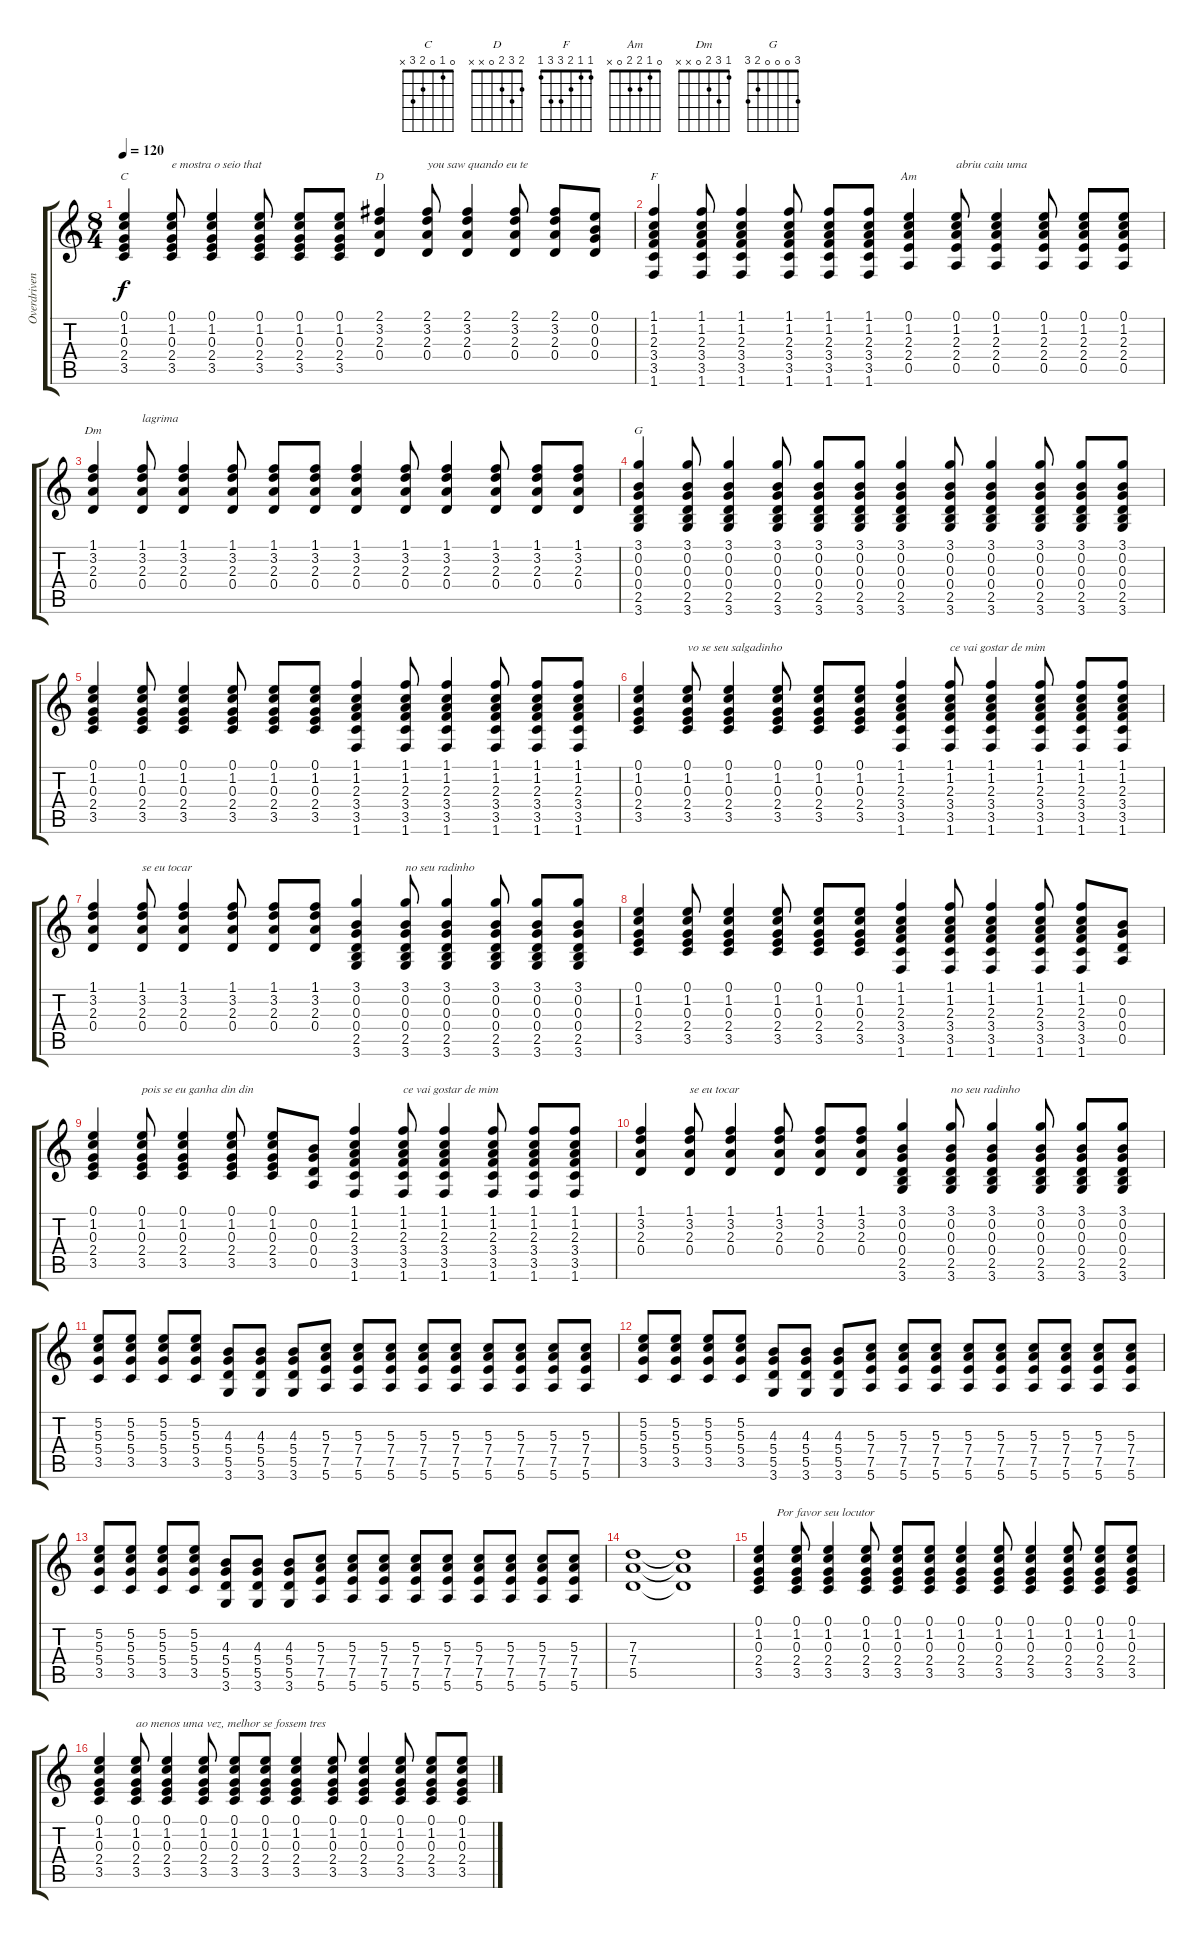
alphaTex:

\track ("Overdriven 1" "Overdriven") {instrument overdrivenguitar}
\staff {score tabs}
\tuning (E4 B3 G3 D3 A2 E2) {hide}
\chord ("C" 0 1 0 2 3 x)
\chord ("D" 2 3 2 0 x x)
\chord ("F" 1 1 2 3 3 1)
\chord ("Am" 0 1 2 2 0 x)
\chord ("Dm" 1 3 2 0 x x)
\chord ("G" 3 0 0 0 2 3)
\ts (8 4)
\tempo 120
\clef g2
\ks c
(0.1 1.2 0.3 2.4 3.5).4{ch "C" dy f} (0.1 1.2 0.3 2.4 3.5).8{txt "e mostra o seio that "} (0.1 1.2 0.3 2.4 3.5).4 (0.1 1.2 0.3 2.4 3.5).8 (0.1 1.2 0.3 2.4 3.5).8 (0.1 1.2 0.3 2.4 3.5).8 (2.1 3.2 2.3 0.4).4{ch "D"} (2.1 3.2 2.3 0.4).8{txt "you saw quando eu te"} (2.1 3.2 2.3 0.4).4 (2.1 3.2 2.3 0.4).8 (2.1 3.2 2.3 0.4).8 (0.1 0.2 0.3 0.4).8 |
(1.1 1.2 2.3 3.4 3.5 1.6).4{ch "F"} (1.1 1.2 2.3 3.4 3.5 1.6).8{txt ""} (1.1 1.2 2.3 3.4 3.5 1.6).4 (1.1 1.2 2.3 3.4 3.5 1.6).8 (1.1 1.2 2.3 3.4 3.5 1.6).8 (1.1 1.2 2.3 3.4 3.5 1.6).8 (0.1 1.2 2.3 2.4 0.5).4{ch "Am"} (0.1 1.2 2.3 2.4 0.5).8{txt "abriu caiu uma "} (0.1 1.2 2.3 2.4 0.5).4 (0.1 1.2 2.3 2.4 0.5).8 (0.1 1.2 2.3 2.4 0.5).8 (0.1 1.2 2.3 2.4 0.5).8 |
(1.1 3.2 2.3 0.4).4{ch "Dm"} (1.1 3.2 2.3 0.4).8{txt "lagrima"} (1.1 3.2 2.3 0.4).4 (1.1 3.2 2.3 0.4).8 (1.1 3.2 2.3 0.4).8 (1.1 3.2 2.3 0.4).8 (1.1 3.2 2.3 0.4).4 (1.1 3.2 2.3 0.4).8 (1.1 3.2 2.3 0.4).4 (1.1 3.2 2.3 0.4).8 (1.1 3.2 2.3 0.4).8 (1.1 3.2 2.3 0.4).8 |
(3.1 0.2 0.3 0.4 2.5 3.6).4{ch "G"} (3.1 0.2 0.3 0.4 2.5 3.6).8{txt ""} (3.1 0.2 0.3 0.4 2.5 3.6).4 (3.1 0.2 0.3 0.4 2.5 3.6).8 (3.1 0.2 0.3 0.4 2.5 3.6).8 (3.1 0.2 0.3 0.4 2.5 3.6).8 (3.1 0.2 0.3 0.4 2.5 3.6).4 (3.1 0.2 0.3 0.4 2.5 3.6).8 (3.1 0.2 0.3 0.4 2.5 3.6).4 (3.1 0.2 0.3 0.4 2.5 3.6).8 (3.1 0.2 0.3 0.4 2.5 3.6).8 (3.1 0.2 0.3 0.4 2.5 3.6).8 |
(0.1 1.2 0.3 2.4 3.5).4 (0.1 1.2 0.3 2.4 3.5).8{txt ""} (0.1 1.2 0.3 2.4 3.5).4 (0.1 1.2 0.3 2.4 3.5).8 (0.1 1.2 0.3 2.4 3.5).8 (0.1 1.2 0.3 2.4 3.5).8 (1.1 1.2 2.3 3.4 3.5 1.6).4 (1.1 1.2 2.3 3.4 3.5 1.6).8{txt ""} (1.1 1.2 2.3 3.4 3.5 1.6).4 (1.1 1.2 2.3 3.4 3.5 1.6).8 (1.1 1.2 2.3 3.4 3.5 1.6).8 (1.1 1.2 2.3 3.4 3.5 1.6).8 |
(0.1 1.2 0.3 2.4 3.5).4 (0.1 1.2 0.3 2.4 3.5).8{txt "vo se seu salgadinho"} (0.1 1.2 0.3 2.4 3.5).4 (0.1 1.2 0.3 2.4 3.5).8 (0.1 1.2 0.3 2.4 3.5).8 (0.1 1.2 0.3 2.4 3.5).8 (1.1 1.2 2.3 3.4 3.5 1.6).4 (1.1 1.2 2.3 3.4 3.5 1.6).8{txt "ce vai gostar de mim"} (1.1 1.2 2.3 3.4 3.5 1.6).4 (1.1 1.2 2.3 3.4 3.5 1.6).8 (1.1 1.2 2.3 3.4 3.5 1.6).8 (1.1 1.2 2.3 3.4 3.5 1.6).8 |
(1.1 3.2 2.3 0.4).4 (1.1 3.2 2.3 0.4).8{txt "se eu tocar "} (1.1 3.2 2.3 0.4).4 (1.1 3.2 2.3 0.4).8 (1.1 3.2 2.3 0.4).8 (1.1 3.2 2.3 0.4).8 (3.1 0.2 0.3 0.4 2.5 3.6).4 (3.1 0.2 0.3 0.4 2.5 3.6).8{txt "no seu radinho"} (3.1 0.2 0.3 0.4 2.5 3.6).4 (3.1 0.2 0.3 0.4 2.5 3.6).8 (3.1 0.2 0.3 0.4 2.5 3.6).8 (3.1 0.2 0.3 0.4 2.5 3.6).8 |
(0.1 1.2 0.3 2.4 3.5).4 (0.1 1.2 0.3 2.4 3.5).8{txt ""} (0.1 1.2 0.3 2.4 3.5).4 (0.1 1.2 0.3 2.4 3.5).8 (0.1 1.2 0.3 2.4 3.5).8 (0.1 1.2 0.3 2.4 3.5).8 (1.1 1.2 2.3 3.4 3.5 1.6).4 (1.1 1.2 2.3 3.4 3.5 1.6).8{txt ""} (1.1 1.2 2.3 3.4 3.5 1.6).4 (1.1 1.2 2.3 3.4 3.5 1.6).8 (1.1 1.2 2.3 3.4 3.5 1.6).8 (0.2 0.3 0.4 0.5).8 |
(0.1 1.2 0.3 2.4 3.5).4 (0.1 1.2 0.3 2.4 3.5).8{txt "pois se eu ganha din din"} (0.1 1.2 0.3 2.4 3.5).4 (0.1 1.2 0.3 2.4 3.5).8 (0.1 1.2 0.3 2.4 3.5).8 (0.2 0.3 0.4 0.5).8 (1.1 1.2 2.3 3.4 3.5 1.6).4 (1.1 1.2 2.3 3.4 3.5 1.6).8{txt "ce vai gostar de mim"} (1.1 1.2 2.3 3.4 3.5 1.6).4 (1.1 1.2 2.3 3.4 3.5 1.6).8 (1.1 1.2 2.3 3.4 3.5 1.6).8 (1.1 1.2 2.3 3.4 3.5 1.6).8 |
(1.1 3.2 2.3 0.4).4 (1.1 3.2 2.3 0.4).8{txt "se eu tocar "} (1.1 3.2 2.3 0.4).4 (1.1 3.2 2.3 0.4).8 (1.1 3.2 2.3 0.4).8 (1.1 3.2 2.3 0.4).8 (3.1 0.2 0.3 0.4 2.5 3.6).4 (3.1 0.2 0.3 0.4 2.5 3.6).8{txt "no seu radinho"} (3.1 0.2 0.3 0.4 2.5 3.6).4 (3.1 0.2 0.3 0.4 2.5 3.6).8 (3.1 0.2 0.3 0.4 2.5 3.6).8 (3.1 0.2 0.3 0.4 2.5 3.6).8 |
(5.2 5.3 5.4 3.5).8 (5.2 5.3 5.4 3.5).8 (5.2 5.3 5.4 3.5).8 (5.2 5.3 5.4 3.5).8 (4.3 5.4 5.5 3.6).8 (4.3 5.4 5.5 3.6).8 (4.3 5.4 5.5 3.6).8 (5.3 7.4 7.5 5.6).8 (5.3 7.4 7.5 5.6).8 (5.3 7.4 7.5 5.6).8 (5.3 7.4 7.5 5.6).8 (5.3 7.4 7.5 5.6).8 (5.3 7.4 7.5 5.6).8 (5.3 7.4 7.5 5.6).8 (5.3 7.4 7.5 5.6).8 (5.3 7.4 7.5 5.6).8 |
(5.2 5.3 5.4 3.5).8 (5.2 5.3 5.4 3.5).8 (5.2 5.3 5.4 3.5).8 (5.2 5.3 5.4 3.5).8 (4.3 5.4 5.5 3.6).8 (4.3 5.4 5.5 3.6).8 (4.3 5.4 5.5 3.6).8 (5.3 7.4 7.5 5.6).8 (5.3 7.4 7.5 5.6).8 (5.3 7.4 7.5 5.6).8 (5.3 7.4 7.5 5.6).8 (5.3 7.4 7.5 5.6).8 (5.3 7.4 7.5 5.6).8 (5.3 7.4 7.5 5.6).8 (5.3 7.4 7.5 5.6).8 (5.3 7.4 7.5 5.6).8 |
(5.2 5.3 5.4 3.5).8 (5.2 5.3 5.4 3.5).8 (5.2 5.3 5.4 3.5).8 (5.2 5.3 5.4 3.5).8 (4.3 5.4 5.5 3.6).8 (4.3 5.4 5.5 3.6).8 (4.3 5.4 5.5 3.6).8 (5.3 7.4 7.5 5.6).8 (5.3 7.4 7.5 5.6).8 (5.3 7.4 7.5 5.6).8 (5.3 7.4 7.5 5.6).8 (5.3 7.4 7.5 5.6).8 (5.3 7.4 7.5 5.6).8 (5.3 7.4 7.5 5.6).8 (5.3 7.4 7.5 5.6).8 (5.3 7.4 7.5 5.6).8 |
(7.3 7.4 5.5).1 (7.3{t} 7.4{t} 5.5{t}).1 |
(0.1 1.2 0.3 2.4 3.5).4{txt "      Por favor seu locutor"} (0.1 1.2 0.3 2.4 3.5).8 (0.1 1.2 0.3 2.4 3.5).4 (0.1 1.2 0.3 2.4 3.5).8 (0.1 1.2 0.3 2.4 3.5).8 (0.1 1.2 0.3 2.4 3.5).8 (0.1 1.2 0.3 2.4 3.5).4 (0.1 1.2 0.3 2.4 3.5).8 (0.1 1.2 0.3 2.4 3.5).4 (0.1 1.2 0.3 2.4 3.5).8 (0.1 1.2 0.3 2.4 3.5).8 (0.1 1.2 0.3 2.4 3.5).8 |
(0.1 1.2 0.3 2.4 3.5).4 (0.1 1.2 0.3 2.4 3.5).8{txt "ao menos uma vez, melhor se fossem tres"} (0.1 1.2 0.3 2.4 3.5).4 (0.1 1.2 0.3 2.4 3.5).8 (0.1 1.2 0.3 2.4 3.5).8 (0.1 1.2 0.3 2.4 3.5).8 (0.1 1.2 0.3 2.4 3.5).4 (0.1 1.2 0.3 2.4 3.5).8 (0.1 1.2 0.3 2.4 3.5).4 (0.1 1.2 0.3 2.4 3.5).8 (0.1 1.2 0.3 2.4 3.5).8 (0.1 1.2 0.3 2.4 3.5).8
